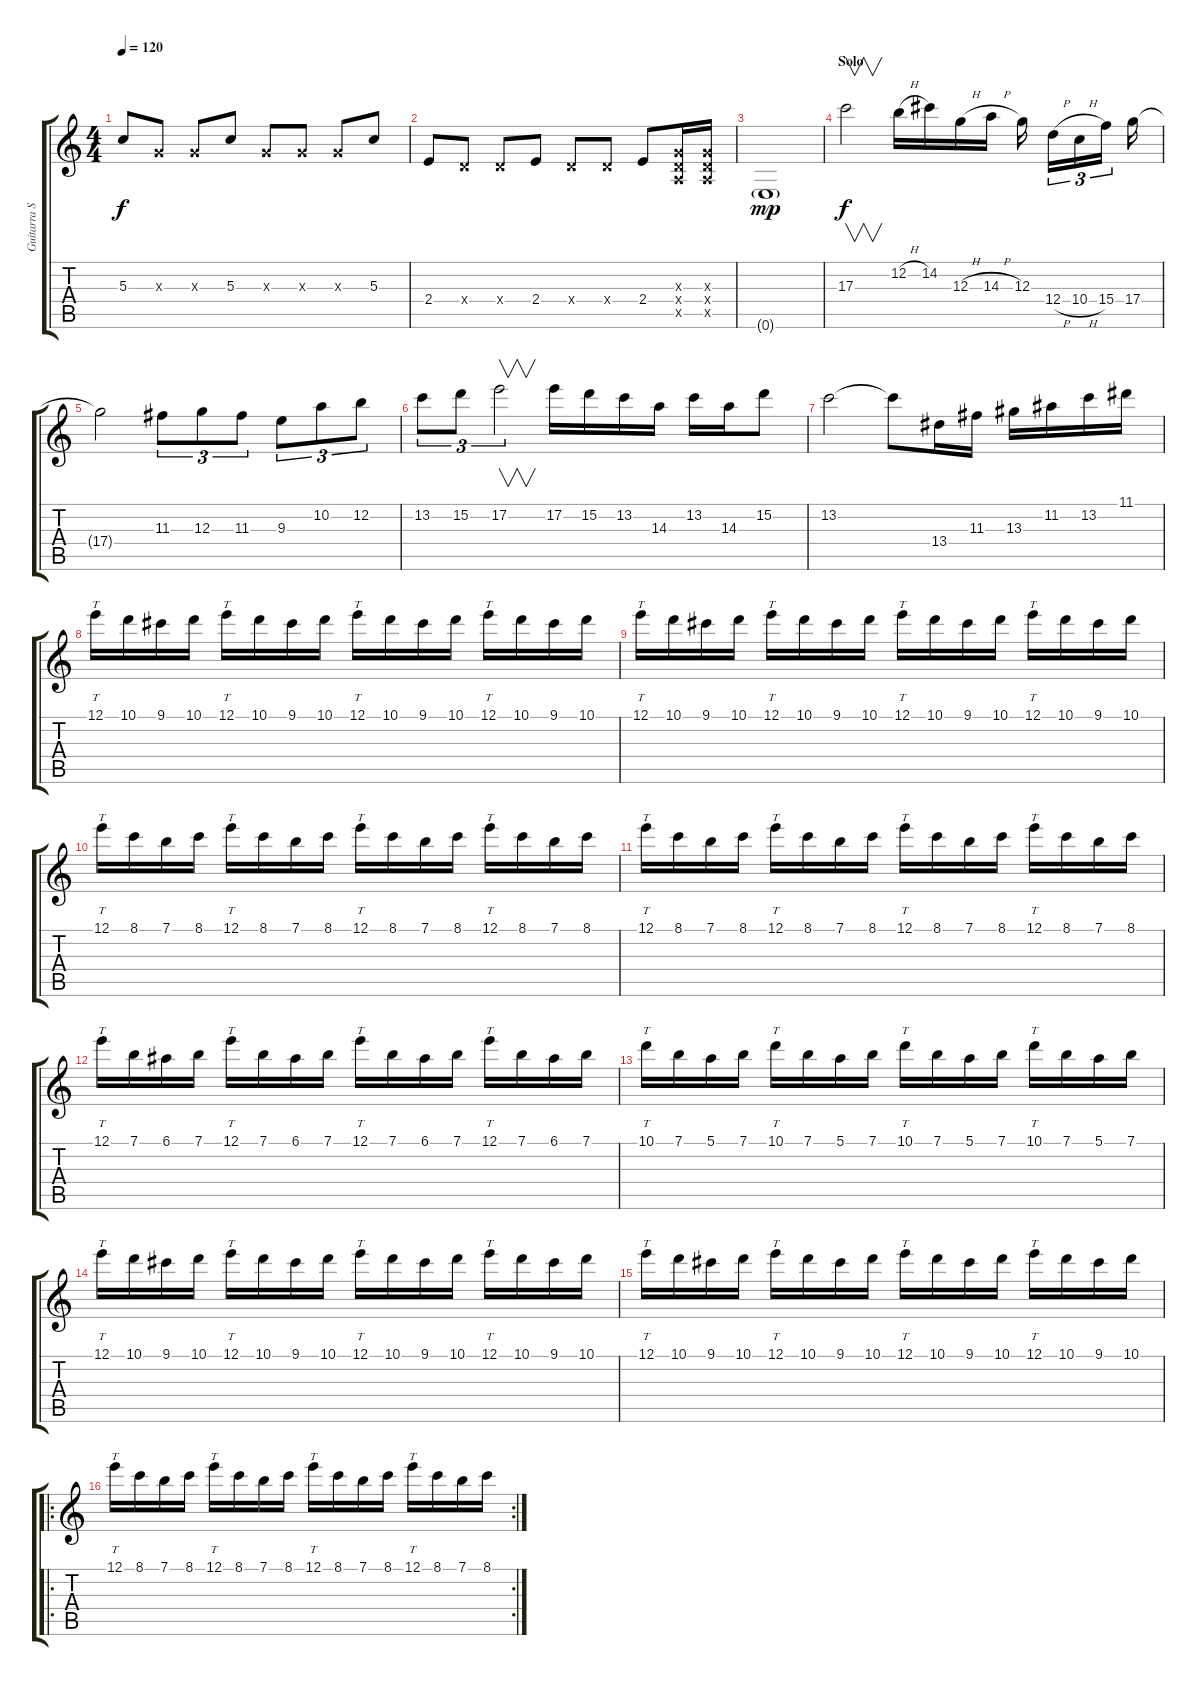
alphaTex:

\track ("Guitarra Solo" "Guitarra S") {instrument distortionguitar}
\staff {score tabs}
\tuning (E4 B3 G3 D3 A2 E2) {hide}
\ts (4 4)
\tempo 120
\clef g2
\ks c
5.3.8{dy f} 0.3{x}.8 0.3{x}.8 5.3.8 0.3{x}.8 0.3{x}.8 0.3{x}.8 5.3.8 |
2.4.8 0.4{x}.8 0.4{x}.8 2.4.8 0.4{x}.8 0.4{x}.8 2.4.8 (0.3{x} 0.4{x} 0.5{x}).16 (0.3{x} 0.4{x} 0.5{x}).16 |
0.6{g}.1{dy mp} |
\section ("" "Solo")
17.3.2{v dy f} 12.2{h}.16 14.2.16 12.3{h}.16 14.3{h}.16 12.3.16 12.4{h}.16{tu (3 2)} 10.4{h}.16{tu (3 2)} 15.4.16{tu (3 2)} 17.4.16 |
17.4{t}.2 11.3.8{tu (3 2)} 12.3.8{tu (3 2)} 11.3.8{tu (3 2)} 9.3.8{tu (3 2)} 10.2.8{tu (3 2)} 12.2.8{tu (3 2)} |
13.2.8{tu (3 2)} 15.2.8{tu (3 2)} 17.2.2{v tu (3 2)} 17.2.16 15.2.16 13.2.16 14.3.16 13.2.16 14.3.16 15.2.8 |
13.2.2 13.2{t}.8 13.4.16 11.3.16 13.3.16 11.2.16 13.2.16 11.1.16 |
12.1.16{tt} 10.1.16 9.1.16 10.1.16 12.1.16{tt} 10.1.16 9.1.16 10.1.16 12.1.16{tt} 10.1.16 9.1.16 10.1.16 12.1.16{tt} 10.1.16 9.1.16 10.1.16 |
12.1.16{tt} 10.1.16 9.1.16 10.1.16 12.1.16{tt} 10.1.16 9.1.16 10.1.16 12.1.16{tt} 10.1.16 9.1.16 10.1.16 12.1.16{tt} 10.1.16 9.1.16 10.1.16 |
12.1.16{tt} 8.1.16 7.1.16 8.1.16 12.1.16{tt} 8.1.16 7.1.16 8.1.16 12.1.16{tt} 8.1.16 7.1.16 8.1.16 12.1.16{tt} 8.1.16 7.1.16 8.1.16 |
12.1.16{tt} 8.1.16 7.1.16 8.1.16 12.1.16{tt} 8.1.16 7.1.16 8.1.16 12.1.16{tt} 8.1.16 7.1.16 8.1.16 12.1.16{tt} 8.1.16 7.1.16 8.1.16 |
12.1.16{tt} 7.1.16 6.1.16 7.1.16 12.1.16{tt} 7.1.16 6.1.16 7.1.16 12.1.16{tt} 7.1.16 6.1.16 7.1.16 12.1.16{tt} 7.1.16 6.1.16 7.1.16 |
10.1.16{tt} 7.1.16 5.1.16 7.1.16 10.1.16{tt} 7.1.16 5.1.16 7.1.16 10.1.16{tt} 7.1.16 5.1.16 7.1.16 10.1.16{tt} 7.1.16 5.1.16 7.1.16 |
12.1.16{tt} 10.1.16 9.1.16 10.1.16 12.1.16{tt} 10.1.16 9.1.16 10.1.16 12.1.16{tt} 10.1.16 9.1.16 10.1.16 12.1.16{tt} 10.1.16 9.1.16 10.1.16 |
12.1.16{tt} 10.1.16 9.1.16 10.1.16 12.1.16{tt} 10.1.16 9.1.16 10.1.16 12.1.16{tt} 10.1.16 9.1.16 10.1.16 12.1.16{tt} 10.1.16 9.1.16 10.1.16 |
\ro
\rc 2
12.1.16{tt} 8.1.16 7.1.16 8.1.16 12.1.16{tt} 8.1.16 7.1.16 8.1.16 12.1.16{tt} 8.1.16 7.1.16 8.1.16 12.1.16{tt} 8.1.16 7.1.16 8.1.16
